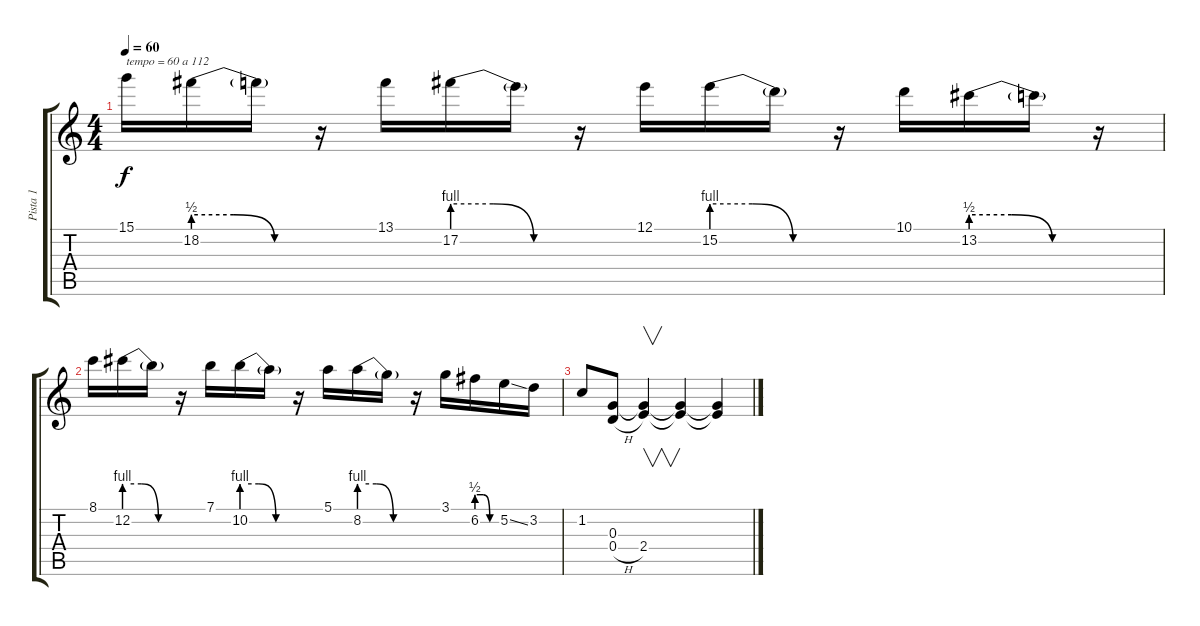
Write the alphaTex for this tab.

\track ("Pista 1" "Pista 1") {instrument distortionguitar}
\staff {score tabs}
\tuning (E4 B3 G3 D3 A2 E2) {hide}
\ts (4 4)
\tempo 60
\clef g2
\ks c
15.1.16{txt "tempo = 60 a 112" dy f instrument distortionguitar} 18.2{be (custom 0 2 20 2 40 0 60 0)}.16 18.2{t}.16 r.16 13.1.16 17.2{be (custom 0 4 20 4 40 0 60 0)}.16 17.2{t}.16 r.16 12.1.16 15.2{be (custom 0 4 20 4 40 0 60 0)}.16 15.2{t}.16 r.16 10.1.16 13.2{be (custom 0 2 20 2 40 0 60 0)}.16 13.2{t}.16 r.16 |
8.1.16 12.2{be (custom 0 4 20 4 40 0 60 0)}.16 12.2{t}.16 r.16 7.1.16 10.2{be (custom 0 4 20 4 40 0 60 0)}.16 10.2{t}.16 r.16 5.1.16 8.2{be (custom 0 4 20 4 40 0 60 0)}.16 8.2{t}.16 r.16 3.1.16 6.2{be (custom 0 2 20 2 40 0 60 0)}.16 5.2{ss}.16 3.2.16 |
1.2.8 (0.3 0.4{h}).8 (0.3{t} 2.4).4{v} (0.3{t} 2.4{t}).4 (0.3{t} 2.4{t}).4
